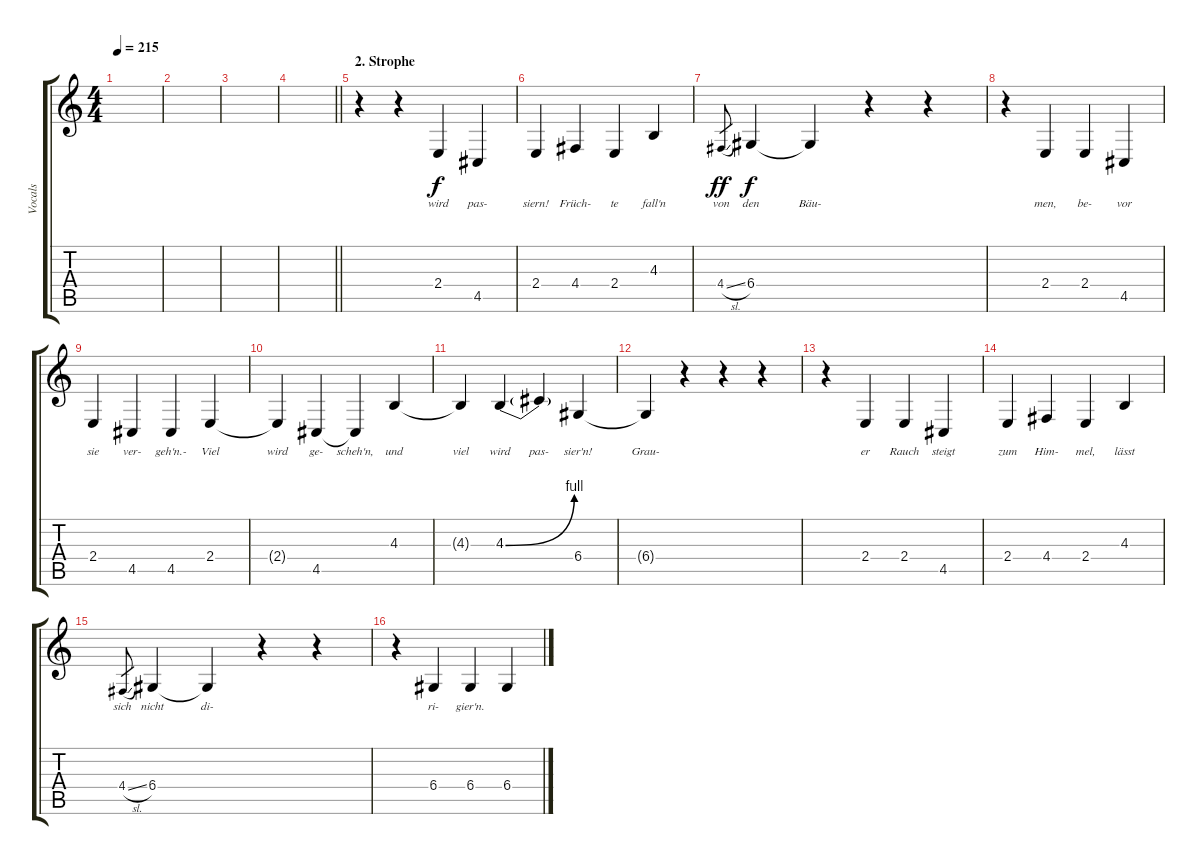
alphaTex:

\track ("Vocals" "Vocals") {instrument altosax}
\staff {score tabs}
\tuning (E4 B3 G3 D3 A2 E2) {hide}
\ts (4 4)
\tempo 215
\clef g2
\ks c
|
|
|
\barLineRight lightlight
|
\section ("" "2. Strophe")
r.4 r.4 2.4.4{lyrics (0 "wird") lyrics (1 "") lyrics (2 "") lyrics (3 "") lyrics (4 "") dy f} 4.5.4{lyrics (0 "pas-") lyrics (1 "") lyrics (2 "") lyrics (3 "") lyrics (4 "")} |
2.4.4{lyrics (0 "siern!") lyrics (1 "") lyrics (2 "") lyrics (3 "") lyrics (4 "")} 4.4.4{lyrics (0 "Früch-") lyrics (1 "") lyrics (2 "") lyrics (3 "") lyrics (4 "")} 2.4.4{lyrics (0 "te") lyrics (1 "") lyrics (2 "") lyrics (3 "") lyrics (4 "")} 4.3.4{lyrics (0 "fall'n") lyrics (1 "") lyrics (2 "") lyrics (3 "") lyrics (4 "")} |
4.4{sl}.8{lyrics (0 "von") lyrics (1 "") lyrics (2 "") lyrics (3 "") lyrics (4 "") gr dy ff} 6.4.4{lyrics (0 "den") lyrics (1 "") lyrics (2 "") lyrics (3 "") lyrics (4 "") dy f} 6.4{t}.4{lyrics (0 "Bäu-") lyrics (1 "") lyrics (2 "") lyrics (3 "") lyrics (4 "")} r.4 r.4 |
r.4 2.4.4{lyrics (0 "men,") lyrics (1 "") lyrics (2 "") lyrics (3 "") lyrics (4 "")} 2.4.4{lyrics (0 "be-") lyrics (1 "") lyrics (2 "") lyrics (3 "") lyrics (4 "")} 4.5.4{lyrics (0 "vor") lyrics (1 "") lyrics (2 "") lyrics (3 "") lyrics (4 "")} |
2.4.4{lyrics (0 "sie") lyrics (1 "") lyrics (2 "") lyrics (3 "") lyrics (4 "")} 4.5.4{lyrics (0 "ver-") lyrics (1 "") lyrics (2 "") lyrics (3 "") lyrics (4 "")} 4.5.4{lyrics (0 "geh'n.-") lyrics (1 "") lyrics (2 "") lyrics (3 "") lyrics (4 "")} 2.4.4{lyrics (0 "Viel") lyrics (1 "") lyrics (2 "") lyrics (3 "") lyrics (4 "")} |
2.4{t}.4{lyrics (0 "wird") lyrics (1 "") lyrics (2 "") lyrics (3 "") lyrics (4 "")} 4.5.4{lyrics (0 "ge-") lyrics (1 "") lyrics (2 "") lyrics (3 "") lyrics (4 "")} 4.5{t}.4{lyrics (0 "scheh'n,") lyrics (1 "") lyrics (2 "") lyrics (3 "") lyrics (4 "")} 4.3.4{lyrics (0 "und") lyrics (1 "") lyrics (2 "") lyrics (3 "") lyrics (4 "")} |
4.3{t}.4{lyrics (0 "viel") lyrics (1 "") lyrics (2 "") lyrics (3 "") lyrics (4 "")} 4.3{be (bend 0 0 60 4)}.4{lyrics (0 "wird") lyrics (1 "") lyrics (2 "") lyrics (3 "") lyrics (4 "")} 4.3{t}.4{lyrics (0 "pas-") lyrics (1 "") lyrics (2 "") lyrics (3 "") lyrics (4 "")} 6.4.4{lyrics (0 "sier'n!") lyrics (1 "") lyrics (2 "") lyrics (3 "") lyrics (4 "")} |
6.4{t}.4{lyrics (0 "Grau-") lyrics (1 "") lyrics (2 "") lyrics (3 "") lyrics (4 "")} r.4 r.4 r.4 |
r.4 2.4.4{lyrics (0 "er") lyrics (1 "") lyrics (2 "") lyrics (3 "") lyrics (4 "")} 2.4.4{lyrics (0 "Rauch") lyrics (1 "") lyrics (2 "") lyrics (3 "") lyrics (4 "")} 4.5.4{lyrics (0 "steigt") lyrics (1 "") lyrics (2 "") lyrics (3 "") lyrics (4 "")} |
2.4.4{lyrics (0 "zum") lyrics (1 "") lyrics (2 "") lyrics (3 "") lyrics (4 "")} 4.4.4{lyrics (0 "Him-") lyrics (1 "") lyrics (2 "") lyrics (3 "") lyrics (4 "")} 2.4.4{lyrics (0 "mel,") lyrics (1 "") lyrics (2 "") lyrics (3 "") lyrics (4 "")} 4.3.4{lyrics (0 "lässt") lyrics (1 "") lyrics (2 "") lyrics (3 "") lyrics (4 "")} |
4.4{sl}.8{lyrics (0 "sich") lyrics (1 "") lyrics (2 "") lyrics (3 "") lyrics (4 "") gr} 6.4.4{lyrics (0 "nicht") lyrics (1 "") lyrics (2 "") lyrics (3 "") lyrics (4 "")} 6.4{t}.4{lyrics (0 "di-") lyrics (1 "") lyrics (2 "") lyrics (3 "") lyrics (4 "")} r.4 r.4 |
r.4 6.4.4{lyrics (0 "ri-") lyrics (1 "") lyrics (2 "") lyrics (3 "") lyrics (4 "")} 6.4.4{lyrics (0 "gier'n.") lyrics (1 "") lyrics (2 "") lyrics (3 "") lyrics (4 "")} 6.4.4{lyrics (0 "") lyrics (1 "") lyrics (2 "") lyrics (3 "") lyrics (4 "")}
